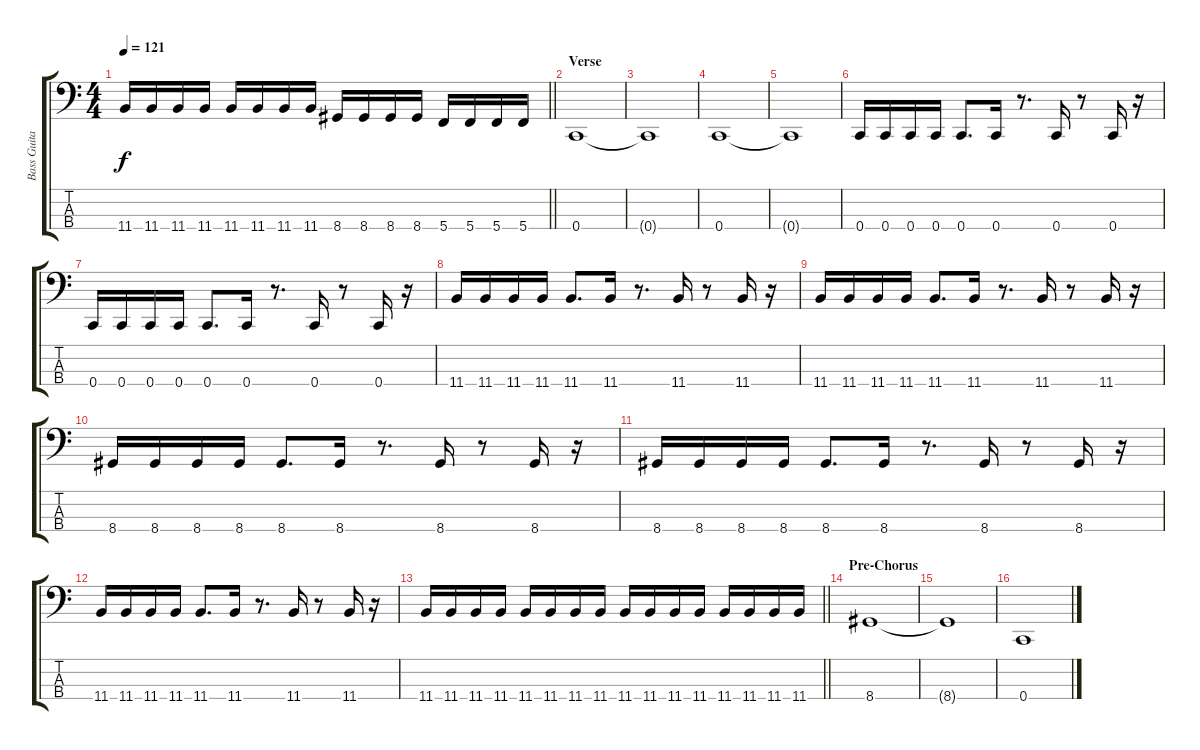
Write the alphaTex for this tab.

\track ("Bass Guitar" "Bass Guita") {instrument electricbassfinger}
\staff {score tabs}
\tuning (F2 C2 G1 C1) {hide}
\ts (4 4)
\tempo 121
\clef f4
\barLineRight lightlight
\ks c
11.4.16{dy f} 11.4.16 11.4.16 11.4.16 11.4.16 11.4.16 11.4.16 11.4.16 8.4.16 8.4.16 8.4.16 8.4.16 5.4.16 5.4.16 5.4.16 5.4.16 |
\section ("" "Verse")
0.4.1 |
0.4{t}.1 |
0.4.1 |
0.4{t}.1 |
0.4.16 0.4.16 0.4.16 0.4.16 0.4.8{d} 0.4.16 r.8{d} 0.4.16 r.8 0.4.16 r.16 |
0.4.16 0.4.16 0.4.16 0.4.16 0.4.8{d} 0.4.16 r.8{d} 0.4.16 r.8 0.4.16 r.16 |
11.4.16 11.4.16 11.4.16 11.4.16 11.4.8{d} 11.4.16 r.8{d} 11.4.16 r.8 11.4.16 r.16 |
11.4.16 11.4.16 11.4.16 11.4.16 11.4.8{d} 11.4.16 r.8{d} 11.4.16 r.8 11.4.16 r.16 |
8.4.16 8.4.16 8.4.16 8.4.16 8.4.8{d} 8.4.16 r.8{d} 8.4.16 r.8 8.4.16 r.16 |
8.4.16 8.4.16 8.4.16 8.4.16 8.4.8{d} 8.4.16 r.8{d} 8.4.16 r.8 8.4.16 r.16 |
11.4.16 11.4.16 11.4.16 11.4.16 11.4.8{d} 11.4.16 r.8{d} 11.4.16 r.8 11.4.16 r.16 |
\barLineRight lightlight
11.4.16 11.4.16 11.4.16 11.4.16 11.4.16 11.4.16 11.4.16 11.4.16 11.4.16 11.4.16 11.4.16 11.4.16 11.4.16 11.4.16 11.4.16 11.4.16 |
\section ("" "Pre-Chorus")
8.4.1 |
8.4{t}.1 |
0.4.1
